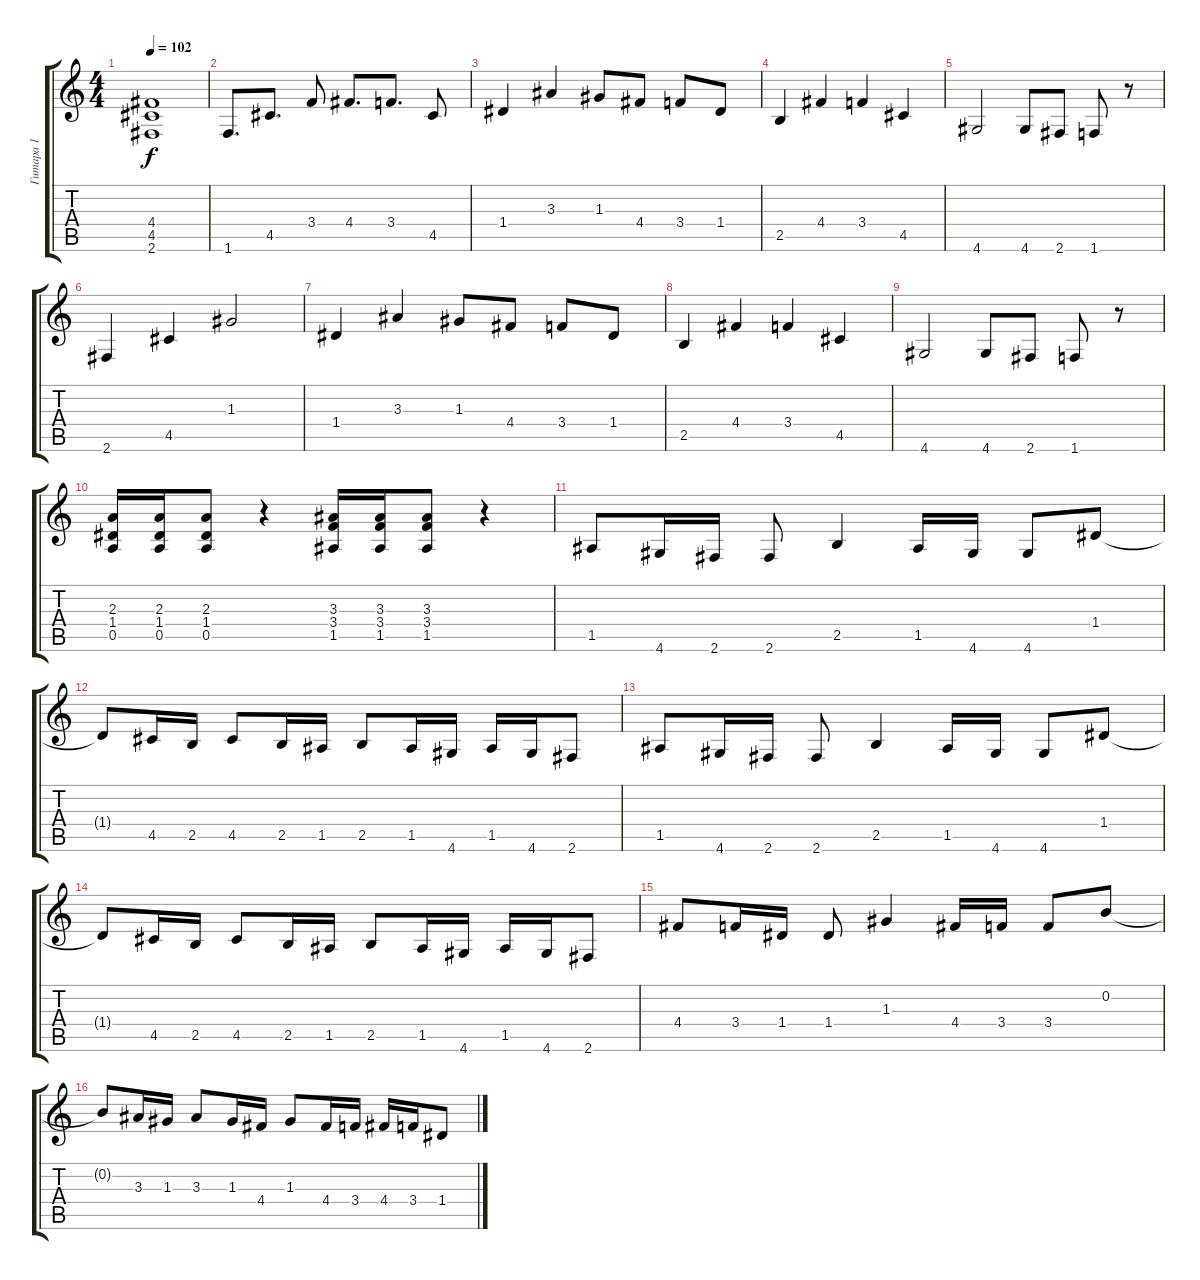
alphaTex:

\track ("Гитара 1" "Гитара 1") {instrument overdrivenguitar}
\staff {score tabs}
\tuning (E4 B3 G3 D3 A2 E2) {hide}
\ts (4 4)
\tempo 102
\clef g2
\ks c
(4.4 4.5 2.6).1{dy f} |
1.6.8{d} 4.5.8{d} 3.4.8 4.4.8{d} 3.4.8{d} 4.5.8 |
1.4.4 3.3.4 1.3.8 4.4.8 3.4.8 1.4.8 |
2.5.4 4.4.4 3.4.4 4.5.4 |
4.6.2 4.6.8 2.6.8 1.6.8 r.8 |
2.6.4 4.5.4 1.3.2 |
1.4.4 3.3.4 1.3.8 4.4.8 3.4.8 1.4.8 |
2.5.4 4.4.4 3.4.4 4.5.4 |
4.6.2 4.6.8 2.6.8 1.6.8 r.8 |
(2.3 1.4 0.5).16 (2.3 1.4 0.5).16 (2.3 1.4 0.5).8 r.4 (3.3 3.4 1.5).16 (3.3 3.4 1.5).16 (3.3 3.4 1.5).8 r.4 |
1.5.8 4.6.16 2.6.16 2.6.8 2.5.4 1.5.16 4.6.16 4.6.8 1.4.8 |
1.4{t}.8 4.5.16 2.5.16 4.5.8 2.5.16 1.5.16 2.5.8 1.5.16 4.6.16 1.5.16 4.6.16 2.6.8 |
1.5.8 4.6.16 2.6.16 2.6.8 2.5.4 1.5.16 4.6.16 4.6.8 1.4.8 |
1.4{t}.8 4.5.16 2.5.16 4.5.8 2.5.16 1.5.16 2.5.8 1.5.16 4.6.16 1.5.16 4.6.16 2.6.8 |
4.4.8 3.4.16 1.4.16 1.4.8 1.3.4 4.4.16 3.4.16 3.4.8 0.2.8 |
0.2{t}.8 3.3.16 1.3.16 3.3.8 1.3.16 4.4.16 1.3.8 4.4.16 3.4.16 4.4.16 3.4.16 1.4.8
